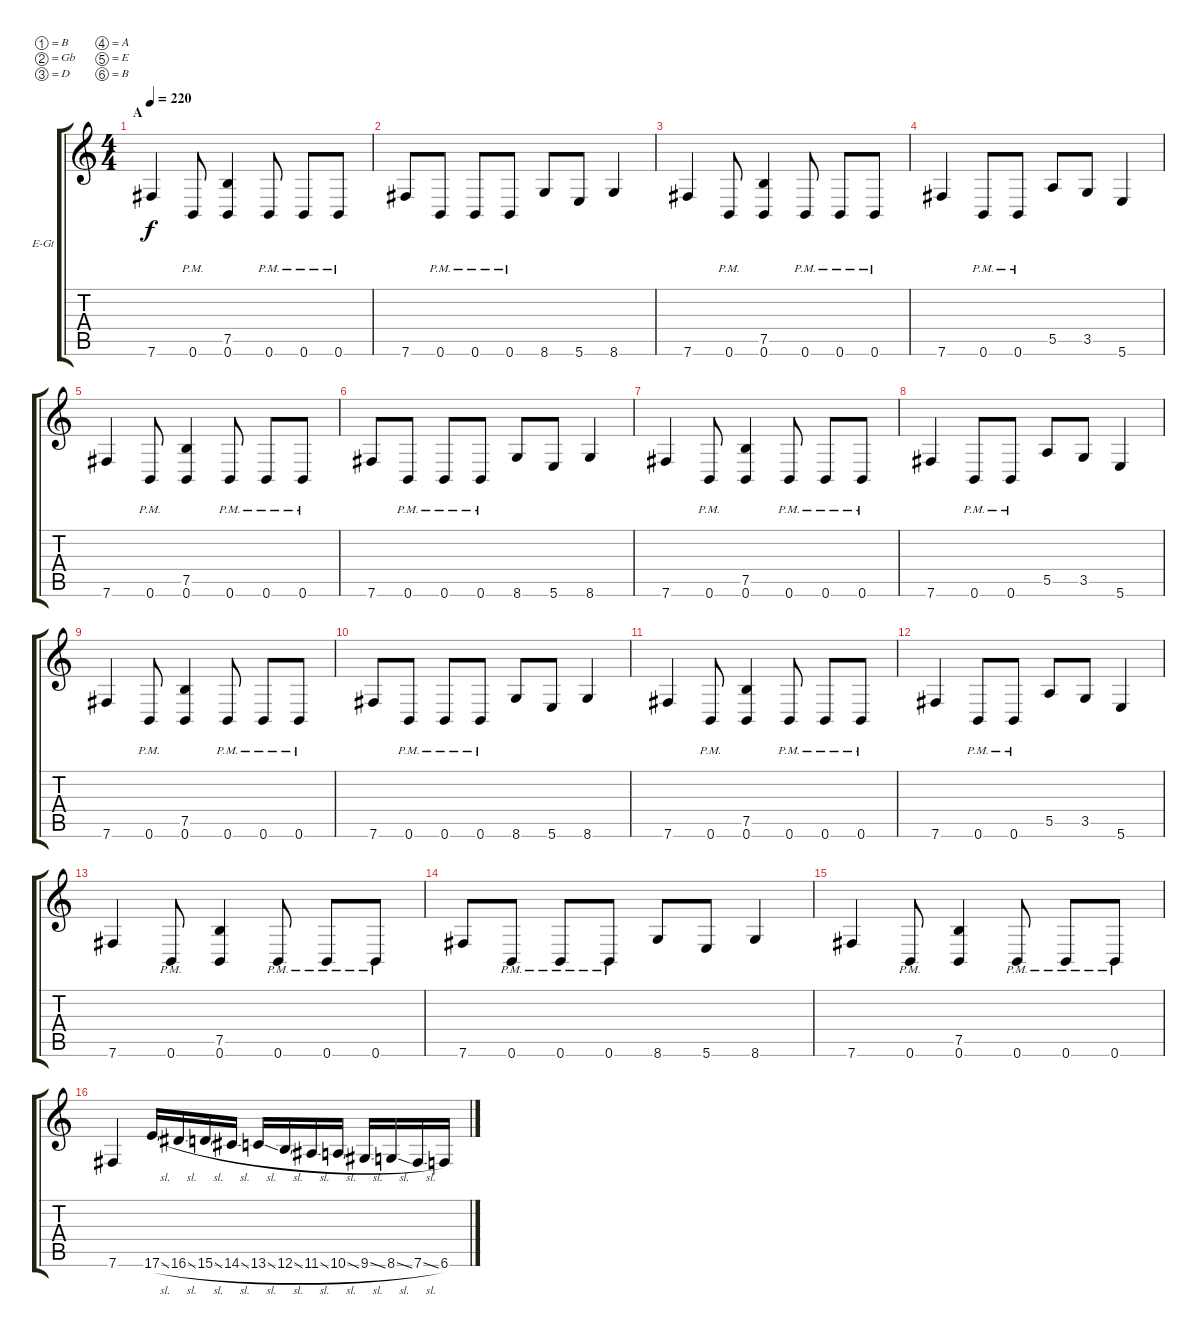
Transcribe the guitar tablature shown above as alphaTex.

\bracketExtendMode groupsimilarinstruments
\firstSystemTrackNameOrientation horizontal
\otherSystemsTrackNameOrientation horizontal
\track ("Rhythm Guitar" "E-Gt") {instrument distortionguitar}
\staff {score tabs}
\tuning (B3 Gb3 D3 A2 E2 B1)
\ts (4 4)
\section ("" "A")
\tempo 220
\clef g2
\ks c
7.6.4{lyrics (0 "") lyrics (1 "") lyrics (2 "") lyrics (3 "") lyrics (4 "") dy f instrument distortionguitar} 0.6{pm}.8{lyrics (0 "") lyrics (1 "") lyrics (2 "") lyrics (3 "") lyrics (4 "")} (0.6 7.5).4{lyrics (0 "") lyrics (1 "") lyrics (2 "") lyrics (3 "") lyrics (4 "")} 0.6{pm}.8{lyrics (0 "") lyrics (1 "") lyrics (2 "") lyrics (3 "") lyrics (4 "")} 0.6{pm}.8{lyrics (0 "") lyrics (1 "") lyrics (2 "") lyrics (3 "") lyrics (4 "")} 0.6{pm}.8{lyrics (0 "") lyrics (1 "") lyrics (2 "") lyrics (3 "") lyrics (4 "")} |
7.6.8{lyrics (0 "") lyrics (1 "") lyrics (2 "") lyrics (3 "") lyrics (4 "")} 0.6{pm}.8{lyrics (0 "") lyrics (1 "") lyrics (2 "") lyrics (3 "") lyrics (4 "")} 0.6{pm}.8{lyrics (0 "") lyrics (1 "") lyrics (2 "") lyrics (3 "") lyrics (4 "")} 0.6{pm}.8{lyrics (0 "") lyrics (1 "") lyrics (2 "") lyrics (3 "") lyrics (4 "")} 8.6.8{lyrics (0 "") lyrics (1 "") lyrics (2 "") lyrics (3 "") lyrics (4 "")} 5.6.8{lyrics (0 "") lyrics (1 "") lyrics (2 "") lyrics (3 "") lyrics (4 "")} 8.6.4{lyrics (0 "") lyrics (1 "") lyrics (2 "") lyrics (3 "") lyrics (4 "")} |
7.6.4{lyrics (0 "") lyrics (1 "") lyrics (2 "") lyrics (3 "") lyrics (4 "")} 0.6{pm}.8{lyrics (0 "") lyrics (1 "") lyrics (2 "") lyrics (3 "") lyrics (4 "")} (0.6 7.5).4{lyrics (0 "") lyrics (1 "") lyrics (2 "") lyrics (3 "") lyrics (4 "")} 0.6{pm}.8{lyrics (0 "") lyrics (1 "") lyrics (2 "") lyrics (3 "") lyrics (4 "")} 0.6{pm}.8{lyrics (0 "") lyrics (1 "") lyrics (2 "") lyrics (3 "") lyrics (4 "")} 0.6{pm}.8{lyrics (0 "") lyrics (1 "") lyrics (2 "") lyrics (3 "") lyrics (4 "")} |
7.6.4{lyrics (0 "") lyrics (1 "") lyrics (2 "") lyrics (3 "") lyrics (4 "")} 0.6{pm}.8{lyrics (0 "") lyrics (1 "") lyrics (2 "") lyrics (3 "") lyrics (4 "")} 0.6{pm}.8{lyrics (0 "") lyrics (1 "") lyrics (2 "") lyrics (3 "") lyrics (4 "")} 5.5.8{lyrics (0 "") lyrics (1 "") lyrics (2 "") lyrics (3 "") lyrics (4 "")} 3.5.8{lyrics (0 "") lyrics (1 "") lyrics (2 "") lyrics (3 "") lyrics (4 "")} 5.6.4{lyrics (0 "") lyrics (1 "") lyrics (2 "") lyrics (3 "") lyrics (4 "")} |
7.6.4{lyrics (0 "") lyrics (1 "") lyrics (2 "") lyrics (3 "") lyrics (4 "")} 0.6{pm}.8{lyrics (0 "") lyrics (1 "") lyrics (2 "") lyrics (3 "") lyrics (4 "")} (0.6 7.5).4{lyrics (0 "") lyrics (1 "") lyrics (2 "") lyrics (3 "") lyrics (4 "")} 0.6{pm}.8{lyrics (0 "") lyrics (1 "") lyrics (2 "") lyrics (3 "") lyrics (4 "")} 0.6{pm}.8{lyrics (0 "") lyrics (1 "") lyrics (2 "") lyrics (3 "") lyrics (4 "")} 0.6{pm}.8{lyrics (0 "") lyrics (1 "") lyrics (2 "") lyrics (3 "") lyrics (4 "")} |
7.6.8{lyrics (0 "") lyrics (1 "") lyrics (2 "") lyrics (3 "") lyrics (4 "")} 0.6{pm}.8{lyrics (0 "") lyrics (1 "") lyrics (2 "") lyrics (3 "") lyrics (4 "")} 0.6{pm}.8{lyrics (0 "") lyrics (1 "") lyrics (2 "") lyrics (3 "") lyrics (4 "")} 0.6{pm}.8{lyrics (0 "") lyrics (1 "") lyrics (2 "") lyrics (3 "") lyrics (4 "")} 8.6.8{lyrics (0 "") lyrics (1 "") lyrics (2 "") lyrics (3 "") lyrics (4 "")} 5.6.8{lyrics (0 "") lyrics (1 "") lyrics (2 "") lyrics (3 "") lyrics (4 "")} 8.6.4{lyrics (0 "") lyrics (1 "") lyrics (2 "") lyrics (3 "") lyrics (4 "")} |
7.6.4{lyrics (0 "") lyrics (1 "") lyrics (2 "") lyrics (3 "") lyrics (4 "")} 0.6{pm}.8{lyrics (0 "") lyrics (1 "") lyrics (2 "") lyrics (3 "") lyrics (4 "")} (0.6 7.5).4{lyrics (0 "") lyrics (1 "") lyrics (2 "") lyrics (3 "") lyrics (4 "")} 0.6{pm}.8{lyrics (0 "") lyrics (1 "") lyrics (2 "") lyrics (3 "") lyrics (4 "")} 0.6{pm}.8{lyrics (0 "") lyrics (1 "") lyrics (2 "") lyrics (3 "") lyrics (4 "")} 0.6{pm}.8{lyrics (0 "") lyrics (1 "") lyrics (2 "") lyrics (3 "") lyrics (4 "")} |
7.6.4{lyrics (0 "") lyrics (1 "") lyrics (2 "") lyrics (3 "") lyrics (4 "")} 0.6{pm}.8{lyrics (0 "") lyrics (1 "") lyrics (2 "") lyrics (3 "") lyrics (4 "")} 0.6{pm}.8{lyrics (0 "") lyrics (1 "") lyrics (2 "") lyrics (3 "") lyrics (4 "")} 5.5.8{lyrics (0 "") lyrics (1 "") lyrics (2 "") lyrics (3 "") lyrics (4 "")} 3.5.8{lyrics (0 "") lyrics (1 "") lyrics (2 "") lyrics (3 "") lyrics (4 "")} 5.6.4{lyrics (0 "") lyrics (1 "") lyrics (2 "") lyrics (3 "") lyrics (4 "")} |
7.6.4{lyrics (0 "") lyrics (1 "") lyrics (2 "") lyrics (3 "") lyrics (4 "")} 0.6{pm}.8{lyrics (0 "") lyrics (1 "") lyrics (2 "") lyrics (3 "") lyrics (4 "")} (0.6 7.5).4{lyrics (0 "") lyrics (1 "") lyrics (2 "") lyrics (3 "") lyrics (4 "")} 0.6{pm}.8{lyrics (0 "") lyrics (1 "") lyrics (2 "") lyrics (3 "") lyrics (4 "")} 0.6{pm}.8 0.6{pm}.8 |
7.6.8 0.6{pm}.8 0.6{pm}.8 0.6{pm}.8 8.6.8 5.6.8 8.6.4 |
7.6.4 0.6{pm}.8 (0.6 7.5).4 0.6{pm}.8 0.6{pm}.8 0.6{pm}.8 |
7.6.4 0.6{pm}.8 0.6{pm}.8 5.5.8 3.5.8 5.6.4 |
7.6.4 0.6{pm}.8 (0.6 7.5).4 0.6{pm}.8 0.6{pm}.8 0.6{pm}.8 |
7.6.8 0.6{pm}.8 0.6{pm}.8 0.6{pm}.8 8.6.8 5.6.8 8.6.4 |
7.6.4 0.6{pm}.8 (0.6 7.5).4 0.6{pm}.8 0.6{pm}.8 0.6{pm}.8 |
7.6.4 17.6{sl}.16 16.6{sl}.16 15.6{sl}.16 14.6{sl}.16 13.6{sl}.16 12.6{sl}.16 11.6{sl}.16 10.6{sl}.16 9.6{sl}.16 8.6{sl}.16 7.6{sl}.16 6.6.16
